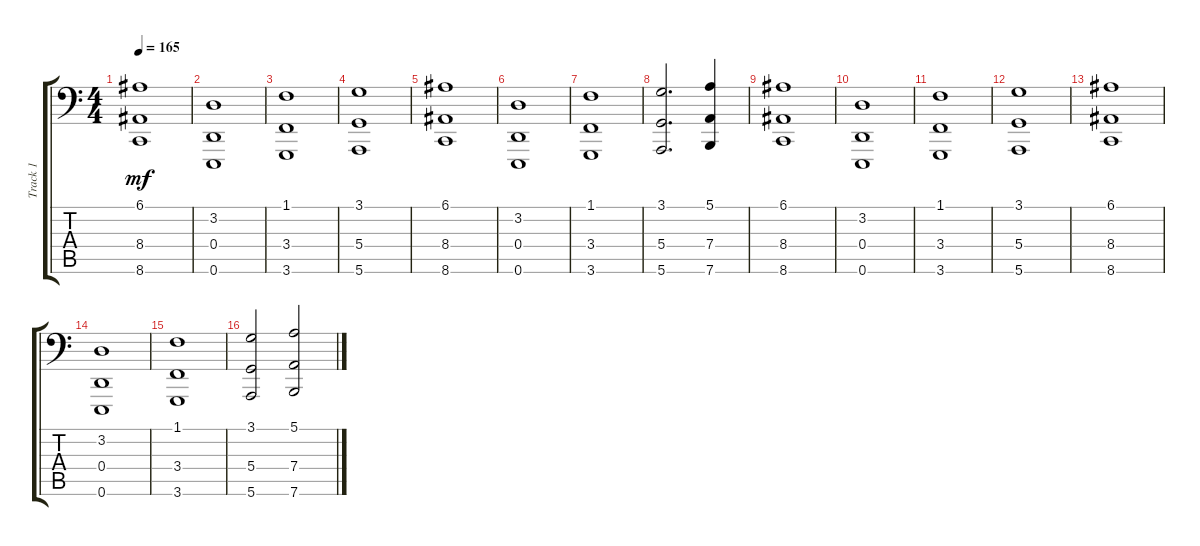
\track ("Track 1" "Track 1") {instrument synthstrings1}
\staff {score tabs}
\tuning (E3 B2 G2 D2 A1 E1) {hide}
\ts (4 4)
\tempo 165
\clef f4
\ks c
(6.1 8.4 8.6).1{dy mf} |
(3.2 0.4 0.6).1 |
(1.1 3.4 3.6).1 |
(3.1 5.4 5.6).1 |
(6.1 8.4 8.6).1 |
(3.2 0.4 0.6).1 |
(1.1 3.4 3.6).1 |
(3.1 5.4 5.6).2{d} (5.1 7.4 7.6).4 |
(6.1 8.4 8.6).1 |
(3.2 0.4 0.6).1 |
(1.1 3.4 3.6).1 |
(3.1 5.4 5.6).1 |
(6.1 8.4 8.6).1 |
(3.2 0.4 0.6).1 |
(1.1 3.4 3.6).1 |
(3.1 5.4 5.6).2 (5.1 7.4 7.6).2
